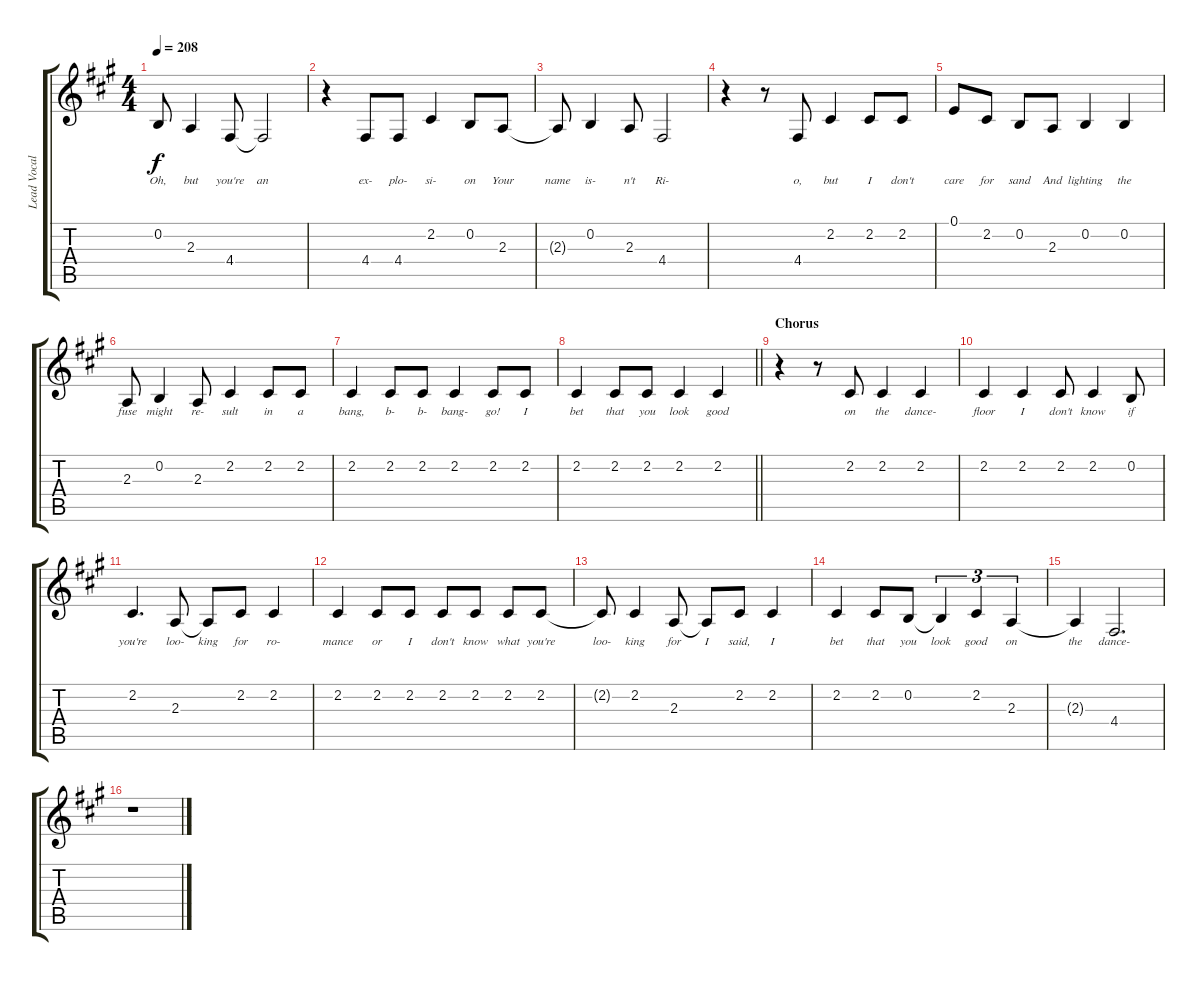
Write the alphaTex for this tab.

\track ("Lead Vocals" "Lead Vocal") {instrument lead2sawtooth}
\staff {score tabs}
\tuning (E4 B3 G3 D3 A2 E2) {hide}
\ts (4 4)
\tempo 208
\clef g2
\ks a
0.2.8{lyrics (0 "Oh,") lyrics (1 "") lyrics (2 "") lyrics (3 "") lyrics (4 "") dy f} 2.3.4{lyrics (0 "but") lyrics (1 "") lyrics (2 "") lyrics (3 "") lyrics (4 "")} 4.4.8{lyrics (0 "you're") lyrics (1 "") lyrics (2 "") lyrics (3 "") lyrics (4 "")} 4.4{t}.2{lyrics (0 "an") lyrics (1 "") lyrics (2 "") lyrics (3 "") lyrics (4 "")} |
r.4 4.4.8{lyrics (0 "ex-") lyrics (1 "") lyrics (2 "") lyrics (3 "") lyrics (4 "")} 4.4.8{lyrics (0 "plo-") lyrics (1 "") lyrics (2 "") lyrics (3 "") lyrics (4 "")} 2.2.4{lyrics (0 "si-") lyrics (1 "") lyrics (2 "") lyrics (3 "") lyrics (4 "")} 0.2.8{lyrics (0 "on") lyrics (1 "") lyrics (2 "") lyrics (3 "") lyrics (4 "")} 2.3.8{lyrics (0 "Your") lyrics (1 "") lyrics (2 "") lyrics (3 "") lyrics (4 "")} |
2.3{t}.8{lyrics (0 "name") lyrics (1 "") lyrics (2 "") lyrics (3 "") lyrics (4 "")} 0.2.4{lyrics (0 "is-") lyrics (1 "") lyrics (2 "") lyrics (3 "") lyrics (4 "")} 2.3.8{lyrics (0 "n't") lyrics (1 "") lyrics (2 "") lyrics (3 "") lyrics (4 "")} 4.4.2{lyrics (0 "Ri-") lyrics (1 "") lyrics (2 "") lyrics (3 "") lyrics (4 "")} |
r.4 r.8 4.4.8{lyrics (0 "o,") lyrics (1 "") lyrics (2 "") lyrics (3 "") lyrics (4 "")} 2.2.4{lyrics (0 "but") lyrics (1 "") lyrics (2 "") lyrics (3 "") lyrics (4 "")} 2.2.8{lyrics (0 "I") lyrics (1 "") lyrics (2 "") lyrics (3 "") lyrics (4 "")} 2.2.8{lyrics (0 "don't") lyrics (1 "") lyrics (2 "") lyrics (3 "") lyrics (4 "")} |
0.1.8{lyrics (0 "care") lyrics (1 "") lyrics (2 "") lyrics (3 "") lyrics (4 "")} 2.2.8{lyrics (0 "for") lyrics (1 "") lyrics (2 "") lyrics (3 "") lyrics (4 "")} 0.2.8{lyrics (0 "sand") lyrics (1 "") lyrics (2 "") lyrics (3 "") lyrics (4 "")} 2.3.8{lyrics (0 "And") lyrics (1 "") lyrics (2 "") lyrics (3 "") lyrics (4 "")} 0.2.4{lyrics (0 "lighting") lyrics (1 "") lyrics (2 "") lyrics (3 "") lyrics (4 "")} 0.2.4{lyrics (0 "the") lyrics (1 "") lyrics (2 "") lyrics (3 "") lyrics (4 "")} |
2.3.8{lyrics (0 "fuse") lyrics (1 "") lyrics (2 "") lyrics (3 "") lyrics (4 "")} 0.2.4{lyrics (0 "might") lyrics (1 "") lyrics (2 "") lyrics (3 "") lyrics (4 "")} 2.3.8{lyrics (0 "re-") lyrics (1 "") lyrics (2 "") lyrics (3 "") lyrics (4 "")} 2.2.4{lyrics (0 "sult") lyrics (1 "") lyrics (2 "") lyrics (3 "") lyrics (4 "")} 2.2.8{lyrics (0 "in") lyrics (1 "") lyrics (2 "") lyrics (3 "") lyrics (4 "")} 2.2.8{lyrics (0 "a") lyrics (1 "") lyrics (2 "") lyrics (3 "") lyrics (4 "")} |
2.2.4{lyrics (0 "bang,") lyrics (1 "") lyrics (2 "") lyrics (3 "") lyrics (4 "")} 2.2.8{lyrics (0 "b-") lyrics (1 "") lyrics (2 "") lyrics (3 "") lyrics (4 "")} 2.2.8{lyrics (0 "b-") lyrics (1 "") lyrics (2 "") lyrics (3 "") lyrics (4 "")} 2.2.4{lyrics (0 "bang-") lyrics (1 "") lyrics (2 "") lyrics (3 "") lyrics (4 "")} 2.2.8{lyrics (0 "go!") lyrics (1 "") lyrics (2 "") lyrics (3 "") lyrics (4 "")} 2.2.8{lyrics (0 "I") lyrics (1 "") lyrics (2 "") lyrics (3 "") lyrics (4 "")} |
\barLineRight lightlight
2.2.4{lyrics (0 "bet") lyrics (1 "") lyrics (2 "") lyrics (3 "") lyrics (4 "")} 2.2.8{lyrics (0 "that") lyrics (1 "") lyrics (2 "") lyrics (3 "") lyrics (4 "")} 2.2.8{lyrics (0 "you") lyrics (1 "") lyrics (2 "") lyrics (3 "") lyrics (4 "")} 2.2.4{lyrics (0 "look") lyrics (1 "") lyrics (2 "") lyrics (3 "") lyrics (4 "")} 2.2.4{lyrics (0 "good") lyrics (1 "") lyrics (2 "") lyrics (3 "") lyrics (4 "")} |
\section ("" "Chorus")
r.4 r.8 2.2.8{lyrics (0 "on") lyrics (1 "") lyrics (2 "") lyrics (3 "") lyrics (4 "")} 2.2.4{lyrics (0 "the") lyrics (1 "") lyrics (2 "") lyrics (3 "") lyrics (4 "")} 2.2.4{lyrics (0 "dance-") lyrics (1 "") lyrics (2 "") lyrics (3 "") lyrics (4 "")} |
2.2.4{lyrics (0 "floor") lyrics (1 "") lyrics (2 "") lyrics (3 "") lyrics (4 "")} 2.2.4{lyrics (0 "I") lyrics (1 "") lyrics (2 "") lyrics (3 "") lyrics (4 "")} 2.2.8{lyrics (0 "don't") lyrics (1 "") lyrics (2 "") lyrics (3 "") lyrics (4 "")} 2.2.4{lyrics (0 "know") lyrics (1 "") lyrics (2 "") lyrics (3 "") lyrics (4 "")} 0.2.8{lyrics (0 "if") lyrics (1 "") lyrics (2 "") lyrics (3 "") lyrics (4 "")} |
2.2.4{d lyrics (0 "you're") lyrics (1 "") lyrics (2 "") lyrics (3 "") lyrics (4 "")} 2.3.8{lyrics (0 "loo-") lyrics (1 "") lyrics (2 "") lyrics (3 "") lyrics (4 "")} 2.3{t}.8{lyrics (0 "king") lyrics (1 "") lyrics (2 "") lyrics (3 "") lyrics (4 "")} 2.2.8{lyrics (0 "for") lyrics (1 "") lyrics (2 "") lyrics (3 "") lyrics (4 "")} 2.2.4{lyrics (0 "ro-") lyrics (1 "") lyrics (2 "") lyrics (3 "") lyrics (4 "")} |
2.2.4{lyrics (0 "mance") lyrics (1 "") lyrics (2 "") lyrics (3 "") lyrics (4 "")} 2.2.8{lyrics (0 "or") lyrics (1 "") lyrics (2 "") lyrics (3 "") lyrics (4 "")} 2.2.8{lyrics (0 "I") lyrics (1 "") lyrics (2 "") lyrics (3 "") lyrics (4 "")} 2.2.8{lyrics (0 "don't") lyrics (1 "") lyrics (2 "") lyrics (3 "") lyrics (4 "")} 2.2.8{lyrics (0 "know") lyrics (1 "") lyrics (2 "") lyrics (3 "") lyrics (4 "")} 2.2.8{lyrics (0 "what") lyrics (1 "") lyrics (2 "") lyrics (3 "") lyrics (4 "")} 2.2.8{lyrics (0 "you're") lyrics (1 "") lyrics (2 "") lyrics (3 "") lyrics (4 "")} |
2.2{t}.8{lyrics (0 "loo-") lyrics (1 "") lyrics (2 "") lyrics (3 "") lyrics (4 "")} 2.2.4{lyrics (0 "king") lyrics (1 "") lyrics (2 "") lyrics (3 "") lyrics (4 "")} 2.3.8{lyrics (0 "for") lyrics (1 "") lyrics (2 "") lyrics (3 "") lyrics (4 "")} 2.3{t}.8{lyrics (0 "I") lyrics (1 "") lyrics (2 "") lyrics (3 "") lyrics (4 "")} 2.2.8{lyrics (0 "said,") lyrics (1 "") lyrics (2 "") lyrics (3 "") lyrics (4 "")} 2.2.4{lyrics (0 "I") lyrics (1 "") lyrics (2 "") lyrics (3 "") lyrics (4 "")} |
2.2.4{lyrics (0 "bet") lyrics (1 "") lyrics (2 "") lyrics (3 "") lyrics (4 "")} 2.2.8{lyrics (0 "that") lyrics (1 "") lyrics (2 "") lyrics (3 "") lyrics (4 "")} 0.2.8{lyrics (0 "you") lyrics (1 "") lyrics (2 "") lyrics (3 "") lyrics (4 "")} 0.2{t}.4{tu (3 2) lyrics (0 "look") lyrics (1 "") lyrics (2 "") lyrics (3 "") lyrics (4 "")} 2.2.4{tu (3 2) lyrics (0 "good") lyrics (1 "") lyrics (2 "") lyrics (3 "") lyrics (4 "")} 2.3.4{tu (3 2) lyrics (0 "on") lyrics (1 "") lyrics (2 "") lyrics (3 "") lyrics (4 "")} |
2.3{t}.4{lyrics (0 "the") lyrics (1 "") lyrics (2 "") lyrics (3 "") lyrics (4 "")} 4.4.2{d lyrics (0 "dance-") lyrics (1 "") lyrics (2 "") lyrics (3 "") lyrics (4 "")} |
r.1
